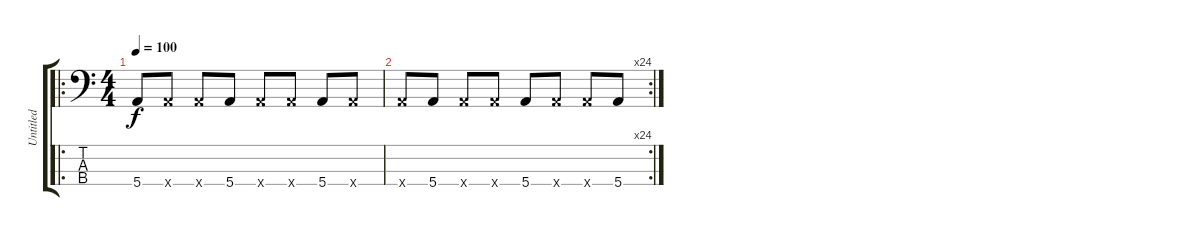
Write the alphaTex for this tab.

\track ("Untitled" "Untitled") {instrument electricbassfinger}
\staff {score tabs}
\tuning (G2 D2 A1 E1) {hide}
\ro
\ts (4 4)
\tempo 100
\clef f4
\ks c
5.4.8{dy f instrument electricbassfinger} 5.4{x}.8 5.4{x}.8 5.4.8 5.4{x}.8 5.4{x}.8 5.4.8 5.4{x}.8 |
\rc 24
5.4{x}.8 5.4.8 5.4{x}.8 5.4{x}.8 5.4.8 5.4{x}.8 5.4{x}.8 5.4.8
